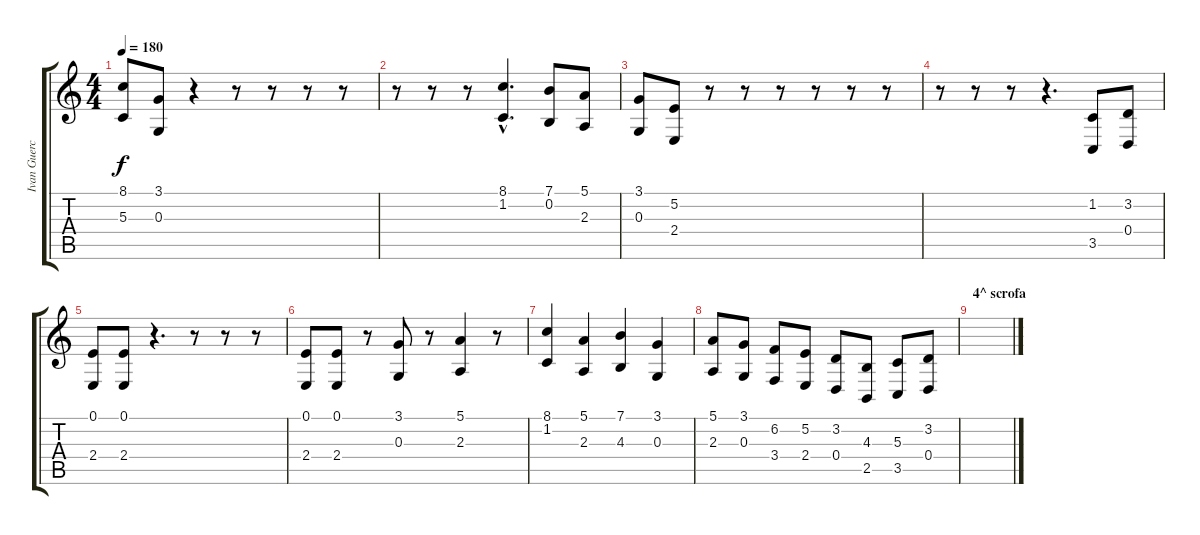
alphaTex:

\track ("Ivan Guercio Troio" "Ivan Guerc") {instrument brasssection}
\staff {score tabs}
\tuning (E4 B3 G3 D3 A2 E2) {hide}
\ts (4 4)
\tempo 180
\clef g2
\ks c
(8.1 5.3).8{dy f} (3.1 0.3).8 r.4 r.8 r.8 r.8 r.8 |
r.8 r.8 r.8 (8.1{hac} 1.2{hac}).4{d} (7.1 0.2).8 (5.1 2.3).8 |
(3.1 0.3).8 (5.2 2.4).8 r.8 r.8 r.8 r.8 r.8 r.8 |
r.8 r.8 r.8 r.4{d} (1.2 3.5).8 (3.2 0.4).8 |
(0.1 2.4).8 (0.1 2.4).8 r.4{d} r.8 r.8 r.8 |
(0.1 2.4).8 (0.1 2.4).8 r.8 (3.1 0.3).8 r.8 (5.1 2.3).4 r.8 |
(8.1 1.2).4 (5.1 2.3).4 (7.1 4.3).4 (3.1 0.3).4 |
(5.1 2.3).8 (3.1 0.3).8 (6.2 3.4).8 (5.2 2.4).8 (3.2 0.4).8 (4.3 2.5).8 (5.3 3.5).8 (3.2 0.4).8 |
\section ("" "4^ scrofa")
